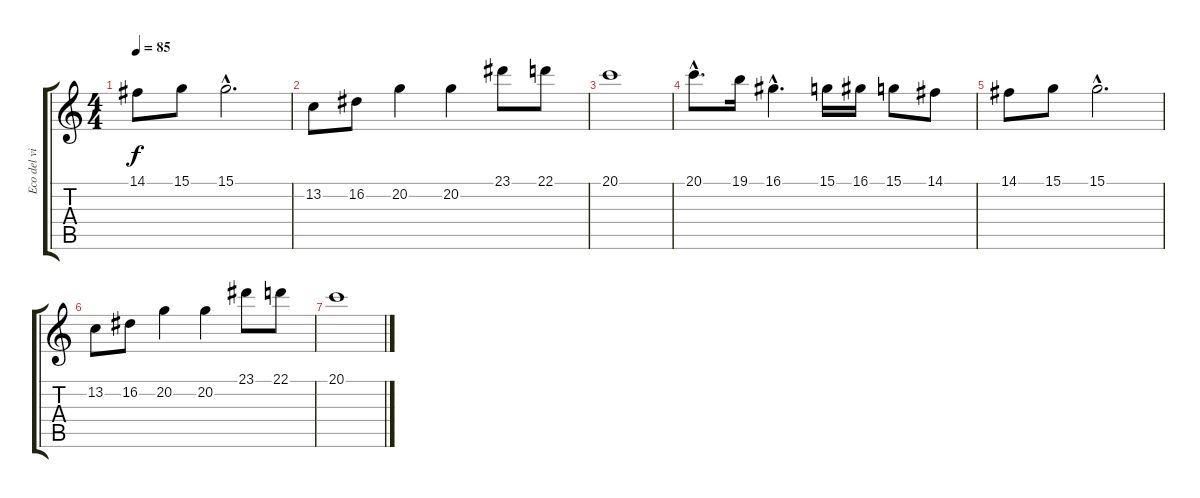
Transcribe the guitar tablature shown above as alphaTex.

\track ("Eco del violin" "Eco del vi") {instrument tremolostrings}
\staff {score tabs}
\tuning (E4 B3 G3 D3 A2 E2) {hide}
\ts (4 4)
\tempo 85
\clef g2
\ks c
14.1.8{dy f} 15.1.8 15.1{hac}.2{d} |
13.2.8 16.2.8 20.2.4 20.2.4 23.1.8 22.1.8 |
20.1.1 |
20.1{hac}.8{d} 19.1.16 16.1{hac}.4{d} 15.1.16 16.1.16 15.1.8 14.1.8 |
14.1.8 15.1.8 15.1{hac}.2{d} |
13.2.8 16.2.8 20.2.4 20.2.4 23.1.8 22.1.8 |
20.1.1
